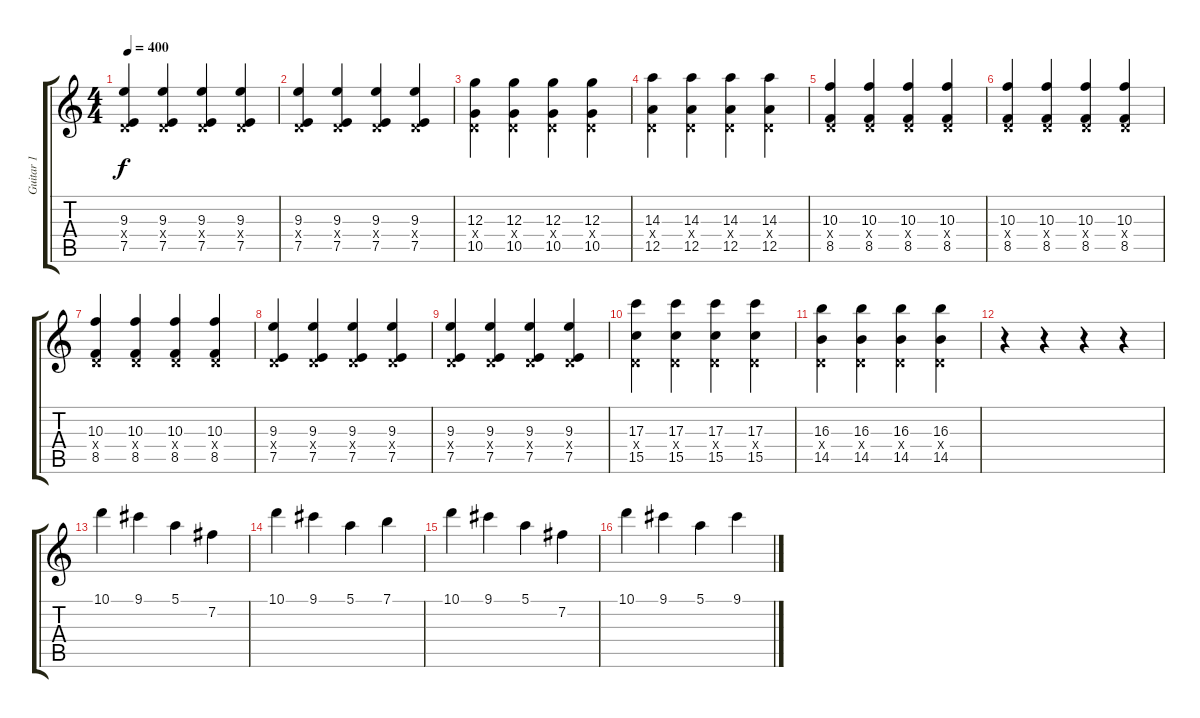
\track ("Guitar 1" "Guitar 1") {instrument distortionguitar}
\staff {score tabs}
\tuning (E4 B3 G3 D3 A2 E2) {hide}
\ts (4 4)
\tempo 400
\clef g2
\ks c
(9.3 0.4{x} 7.5).4{dy f} (9.3 0.4{x} 7.5).4 (9.3 0.4{x} 7.5).4 (9.3 0.4{x} 7.5).4 |
(9.3 0.4{x} 7.5).4 (9.3 0.4{x} 7.5).4 (9.3 0.4{x} 7.5).4 (9.3 0.4{x} 7.5).4 |
(12.3 0.4{x} 10.5).4 (12.3 0.4{x} 10.5).4 (12.3 0.4{x} 10.5).4 (12.3 0.4{x} 10.5).4 |
(14.3 0.4{x} 12.5).4 (14.3 0.4{x} 12.5).4 (14.3 0.4{x} 12.5).4 (14.3 0.4{x} 12.5).4 |
(10.3 0.4{x} 8.5).4 (10.3 0.4{x} 8.5).4 (10.3 0.4{x} 8.5).4 (10.3 0.4{x} 8.5).4 |
(10.3 0.4{x} 8.5).4 (10.3 0.4{x} 8.5).4 (10.3 0.4{x} 8.5).4 (10.3 0.4{x} 8.5).4 |
(10.3 0.4{x} 8.5).4 (10.3 0.4{x} 8.5).4 (10.3 0.4{x} 8.5).4 (10.3 0.4{x} 8.5).4 |
(9.3 0.4{x} 7.5).4 (9.3 0.4{x} 7.5).4 (9.3 0.4{x} 7.5).4 (9.3 0.4{x} 7.5).4 |
(9.3 0.4{x} 7.5).4 (9.3 0.4{x} 7.5).4 (9.3 0.4{x} 7.5).4 (9.3 0.4{x} 7.5).4 |
(17.3 0.4{x} 15.5).4 (17.3 0.4{x} 15.5).4 (17.3 0.4{x} 15.5).4 (17.3 0.4{x} 15.5).4 |
(16.3 0.4{x} 14.5).4 (16.3 0.4{x} 14.5).4 (16.3 0.4{x} 14.5).4 (16.3 0.4{x} 14.5).4 |
r.4 r.4 r.4 r.4 |
10.1.4 9.1.4 5.1.4 7.2.4 |
10.1.4 9.1.4 5.1.4 7.1.4 |
10.1.4 9.1.4 5.1.4 7.2.4 |
10.1.4 9.1.4 5.1.4 9.1.4
